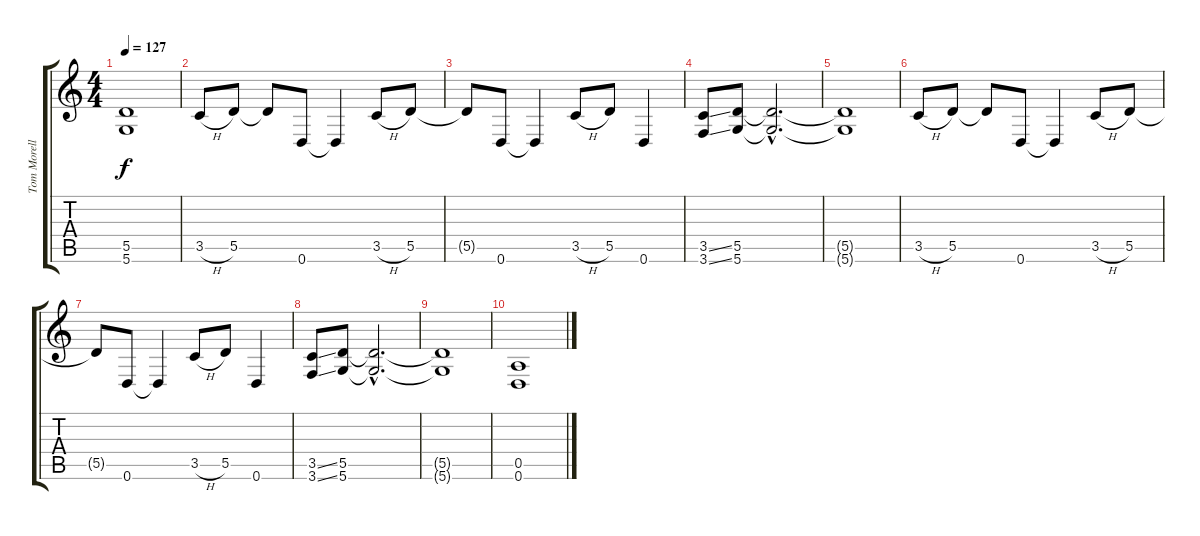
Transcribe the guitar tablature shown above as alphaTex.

\track ("Tom Morello" "Tom Morell") {instrument electricguitarclean}
\staff {score tabs}
\tuning (E4 B3 G3 D3 A2 D2) {hide}
\ts (4 4)
\tempo 127
\clef g2
\ks c
(5.5{t} 5.6{t}).1{dy f} |
3.5{h}.8 5.5.8 5.5{t}.8 0.6.8 0.6{t}.4 3.5{h}.8 5.5.8 |
5.5{t}.8 0.6.8 0.6{t}.4 3.5{h}.8 5.5.8 0.6.4 |
(3.5{ss} 3.6{ss}).8 (5.5 5.6).8 (5.5{hac t} 5.6{hac t}).2{d} |
(5.5{t} 5.6{t}).1 |
3.5{h}.8 5.5.8 5.5{t}.8 0.6.8 0.6{t}.4 3.5{h}.8 5.5.8 |
5.5{t}.8 0.6.8 0.6{t}.4 3.5{h}.8 5.5.8 0.6.4 |
(3.5{ss} 3.6{ss}).8 (5.5 5.6).8 (5.5{hac t} 5.6{hac t}).2{d} |
(5.5{t} 5.6{t}).1 |
(0.5 0.6).1
